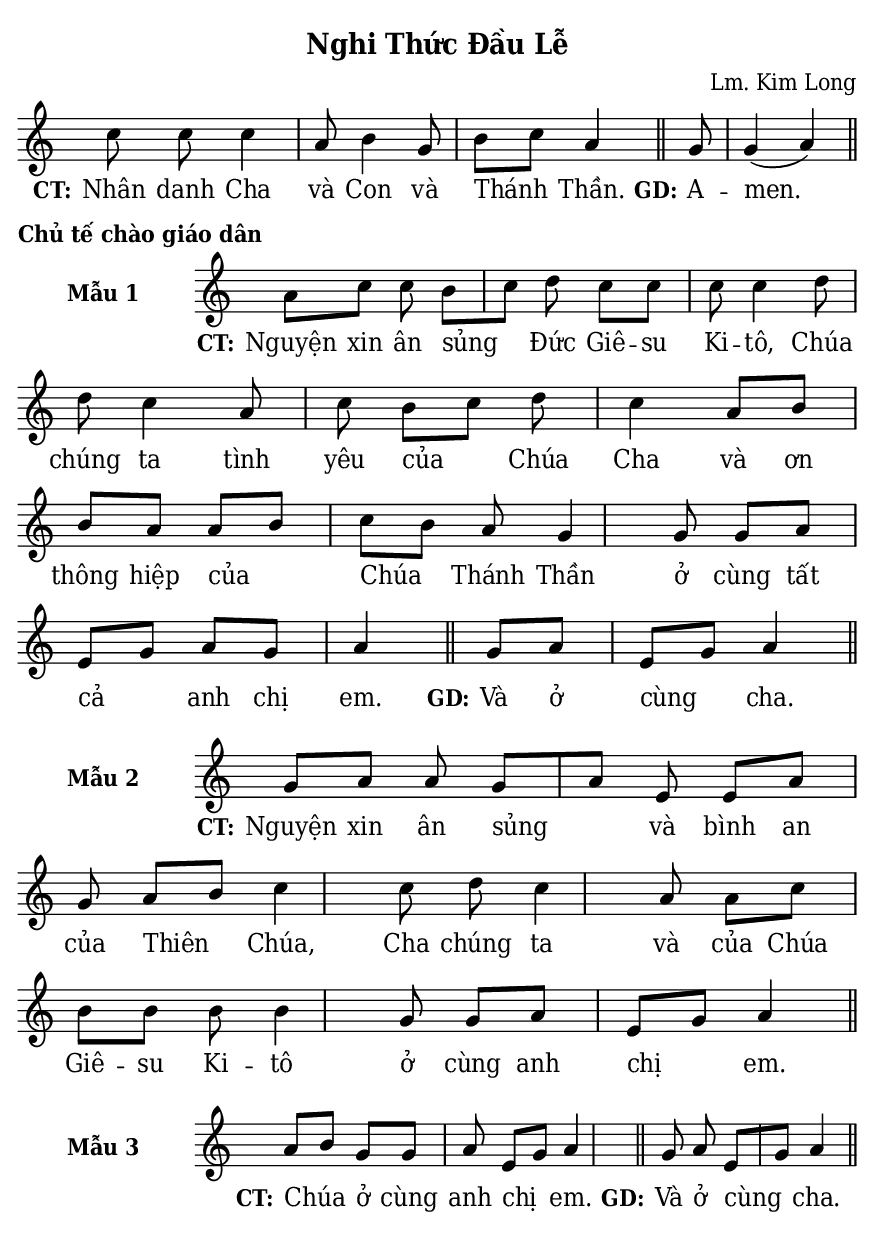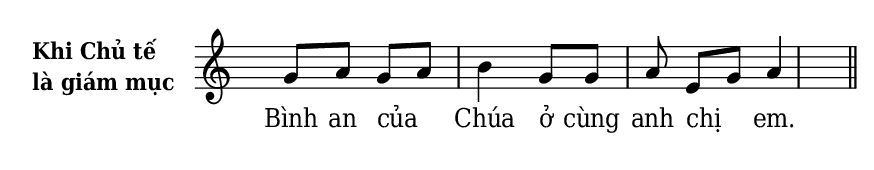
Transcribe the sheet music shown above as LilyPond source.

% Cài đặt chung
\version "2.22.1"
\include "english.ly"

\header {
  subtitle = \markup { \huge \bold "Nghi Thức Đầu Lễ" }
  composer = "Lm. Kim Long"
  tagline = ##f
}

% Nhạc
nhacLamDau = \relative c'' {
  \autoBeamOff
  c8 c c4
  a8 b4 g8
  b \hide ([c]) a4 \bar "||"
  
  \partial 8 g8 |
  g4 (a) \bar "||"
}

nhacMauMot = \relative c'' {
  a8 c c b \hide ([c]) d c c c c4
  d8 d c4 a8 c b \hide ([c]) d c4
  a8 b b a a \hide ([b]) c \hide ([b])
  a g4 g8 g8 a e \hide ([g]) a g a4 \bar "||"
  
  g8 a e \hide ([g]) a4 \bar "||"
}

nhacMauHai = \relative c'' {
  g8 a a g \hide ([a])
  e e a g a \hide ([b]) c4
  c8 d c4 a8 a c b b b b4
  g8 g a e \hide ([g]) a4 \bar "||"
}

nhacMauBa = \relative c'' {
  a8 \hide ([b]) g g a e \hide ([g]) a4 \bar "||"
  g8 a e \hide ([g]) a4 \bar "||"
}

nhacMauBon = \relative c'' {
  g8 a g \hide ([a]) b4 g8 g a e \hide ([g]) a4 \bar "||"
}

% Lời
loiLamDau = \lyricmode {
  \set stanza = "CT:"
  Nhân danh Cha và Con và Thánh Thần.
  \set stanza = " GD:"
  A -- men.
}

loiMauMot = \lyricmode {
  \set stanza = "CT:"
  Nguyện xin ân sủng Đức Giê -- su Ki -- tô,
  Chúa chúng ta
  tình yêu của Chúa Cha
  và ơn thông hiệp của Chúa Thánh Thần
  ở cùng tất cả anh chị em.
  \set stanza = " GD:"
  Và ở cùng cha.
}

loiMauHai = \lyricmode {
  \set stanza = "CT:"
  Nguyện xin ân sủng và bình an của Thiên Chúa,
  Cha chúng ta và của Chúa Giê -- su Ki -- tô
  ở cùng anh chị em.
}

loiMauBa = \lyricmode {
  \set stanza = "CT:"
  Chúa ở cùng anh chị em.
  \set stanza = " GD:"
  Và ở cùng cha.
}

loiMauBon = \lyricmode {
  Bình an của Chúa ở cùng anh chị em.
}

% Dàn trang
\paper {
  #(set-paper-size "a5")
  top-margin = 3\mm
  bottom-margin = 3\mm
  left-margin = 3\mm
  right-margin = 3\mm
  indent = #0
  #(define fonts
	 (make-pango-font-tree "Deja Vu Serif Condensed"
	 		       "Deja Vu Serif Condensed"
			       "Deja Vu Serif Condensed"
			       (/ 20 20)))
  print-page-number = ##f
}

TongNhip = {
  \key c \major \time 2/4
  \set Timing.beamExceptions = #'()
  \set Timing.baseMoment = #(ly:make-moment 1/4)
}

% Đổi kích thước nốt cho bè phụ
notBePhu =
#(define-music-function (font-size music) (number? ly:music?)
   (for-some-music
     (lambda (m)
       (if (music-is-of-type? m 'rhythmic-event)
           (begin
             (set! (ly:music-property m 'tweaks)
                   (cons `(font-size . ,font-size)
                         (ly:music-property m 'tweaks)))
             #t)
           #f))
     music)
   music)

\score {
  \new ChoirStaff <<
    \new Staff
      <<
      \new Voice = beSop {
        \TongNhip \nhacLamDau
      }
    >>
    \new Lyrics \lyricsto beSop \loiLamDau
  >>
  \layout {
    \override Staff.TimeSignature.transparent = ##t
    \override Lyrics.LyricSpace.minimum-distance = #1
    \override Score.BarNumber.break-visibility = ##(#f #f #f)
    \override Score.SpacingSpanner.uniform-stretching = ##t
    \override LyricHyphen.minimum-distance = #1
    \set Score.defaultBarType = ""
    \set Score.barAlways = ##t
    ragged-last = ##f
  }
}

\markup {
  \bold "Chủ tế chào giáo dân"
}

\score {
  <<
    \new Staff \with {
      instrumentName = \markup { \bold "Mẫu 1" }} <<
        \clef treble
        \new Voice = beSop {
          \TongNhip \nhacMauMot
        }
      \new Lyrics \lyricsto beSop \loiMauMot
    >>
  >>
  \layout {
    indent = 30
    \override Staff.TimeSignature.transparent = ##t
    \override Lyrics.LyricSpace.minimum-distance = #1
    \override Score.BarNumber.break-visibility = ##(#f #f #f)
    \override Score.SpacingSpanner.uniform-stretching = ##t
    \override LyricHyphen.minimum-distance = #1.5
    \set Score.defaultBarType = ""
    \set Score.barAlways = ##t
    ragged-last = ##f
  }
}

\score {
  <<
    \new Staff \with {
      instrumentName = \markup { \bold "Mẫu 2" }} <<
        \clef treble
        \new Voice = beSop {
          \TongNhip \nhacMauHai
        }
      \new Lyrics \lyricsto beSop \loiMauHai
    >>
  >>
  \layout {
    indent = 30
    \override Staff.TimeSignature.transparent = ##t
    \override Lyrics.LyricSpace.minimum-distance = #1
    \override Score.BarNumber.break-visibility = ##(#f #f #f)
    \override Score.SpacingSpanner.uniform-stretching = ##t
    \override LyricHyphen.minimum-distance = #2
    \set Score.defaultBarType = ""
    \set Score.barAlways = ##t
    ragged-last = ##f
  }
}

\score {
  <<
    \new Staff \with {
      instrumentName = \markup { \bold "Mẫu 3" }} <<
        \clef treble
        \new Voice = beSop {
          \TongNhip \nhacMauBa
        }
      \new Lyrics \lyricsto beSop \loiMauBa
    >>
  >>
  \layout {
    indent = 30
    \override Staff.TimeSignature.transparent = ##t
    \override Lyrics.LyricSpace.minimum-distance = #1
    \override Score.BarNumber.break-visibility = ##(#f #f #f)
    \override Score.SpacingSpanner.uniform-stretching = ##t
    \set Score.defaultBarType = ""
    \set Score.barAlways = ##t
    ragged-last = ##f
  }
}

\score {
  <<
    \new Staff \with {
      instrumentName = \markup {
        \column {
          \line { \bold "Khi Chủ tế" }
          \line { \bold "là giám mục" }
        }
      }
    } <<
        \clef treble
        \new Voice = beSop {
          \TongNhip \nhacMauBon
        }
      \new Lyrics \lyricsto beSop \loiMauBon
    >>
  >>
  \layout {
    indent = 30
    \override Staff.TimeSignature.transparent = ##t
    \override Lyrics.LyricSpace.minimum-distance = #1
    \override Score.BarNumber.break-visibility = ##(#f #f #f)
    \override Score.SpacingSpanner.uniform-stretching = ##t
    \set Score.defaultBarType = ""
    \set Score.barAlways = ##t
    ragged-last = ##f
  }
}
